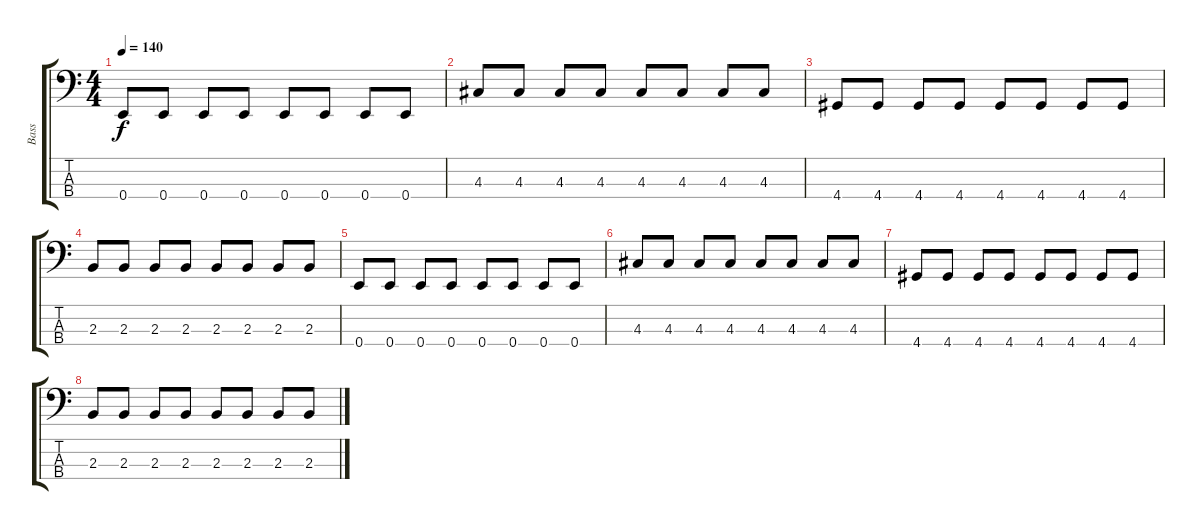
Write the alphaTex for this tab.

\track ("Bass" "Bass") {instrument electricbasspick}
\staff {score tabs}
\tuning (G2 D2 A1 E1) {hide}
\ts (4 4)
\tempo 140
\clef f4
\ks c
0.4.8{dy f} 0.4.8 0.4.8 0.4.8 0.4.8 0.4.8 0.4.8 0.4.8 |
4.3.8 4.3.8 4.3.8 4.3.8 4.3.8 4.3.8 4.3.8 4.3.8 |
4.4.8 4.4.8 4.4.8 4.4.8 4.4.8 4.4.8 4.4.8 4.4.8 |
2.3.8 2.3.8 2.3.8 2.3.8 2.3.8 2.3.8 2.3.8 2.3.8 |
0.4.8 0.4.8 0.4.8 0.4.8 0.4.8 0.4.8 0.4.8 0.4.8 |
4.3.8 4.3.8 4.3.8 4.3.8 4.3.8 4.3.8 4.3.8 4.3.8 |
4.4.8 4.4.8 4.4.8 4.4.8 4.4.8 4.4.8 4.4.8 4.4.8 |
2.3.8 2.3.8 2.3.8 2.3.8 2.3.8 2.3.8 2.3.8 2.3.8
